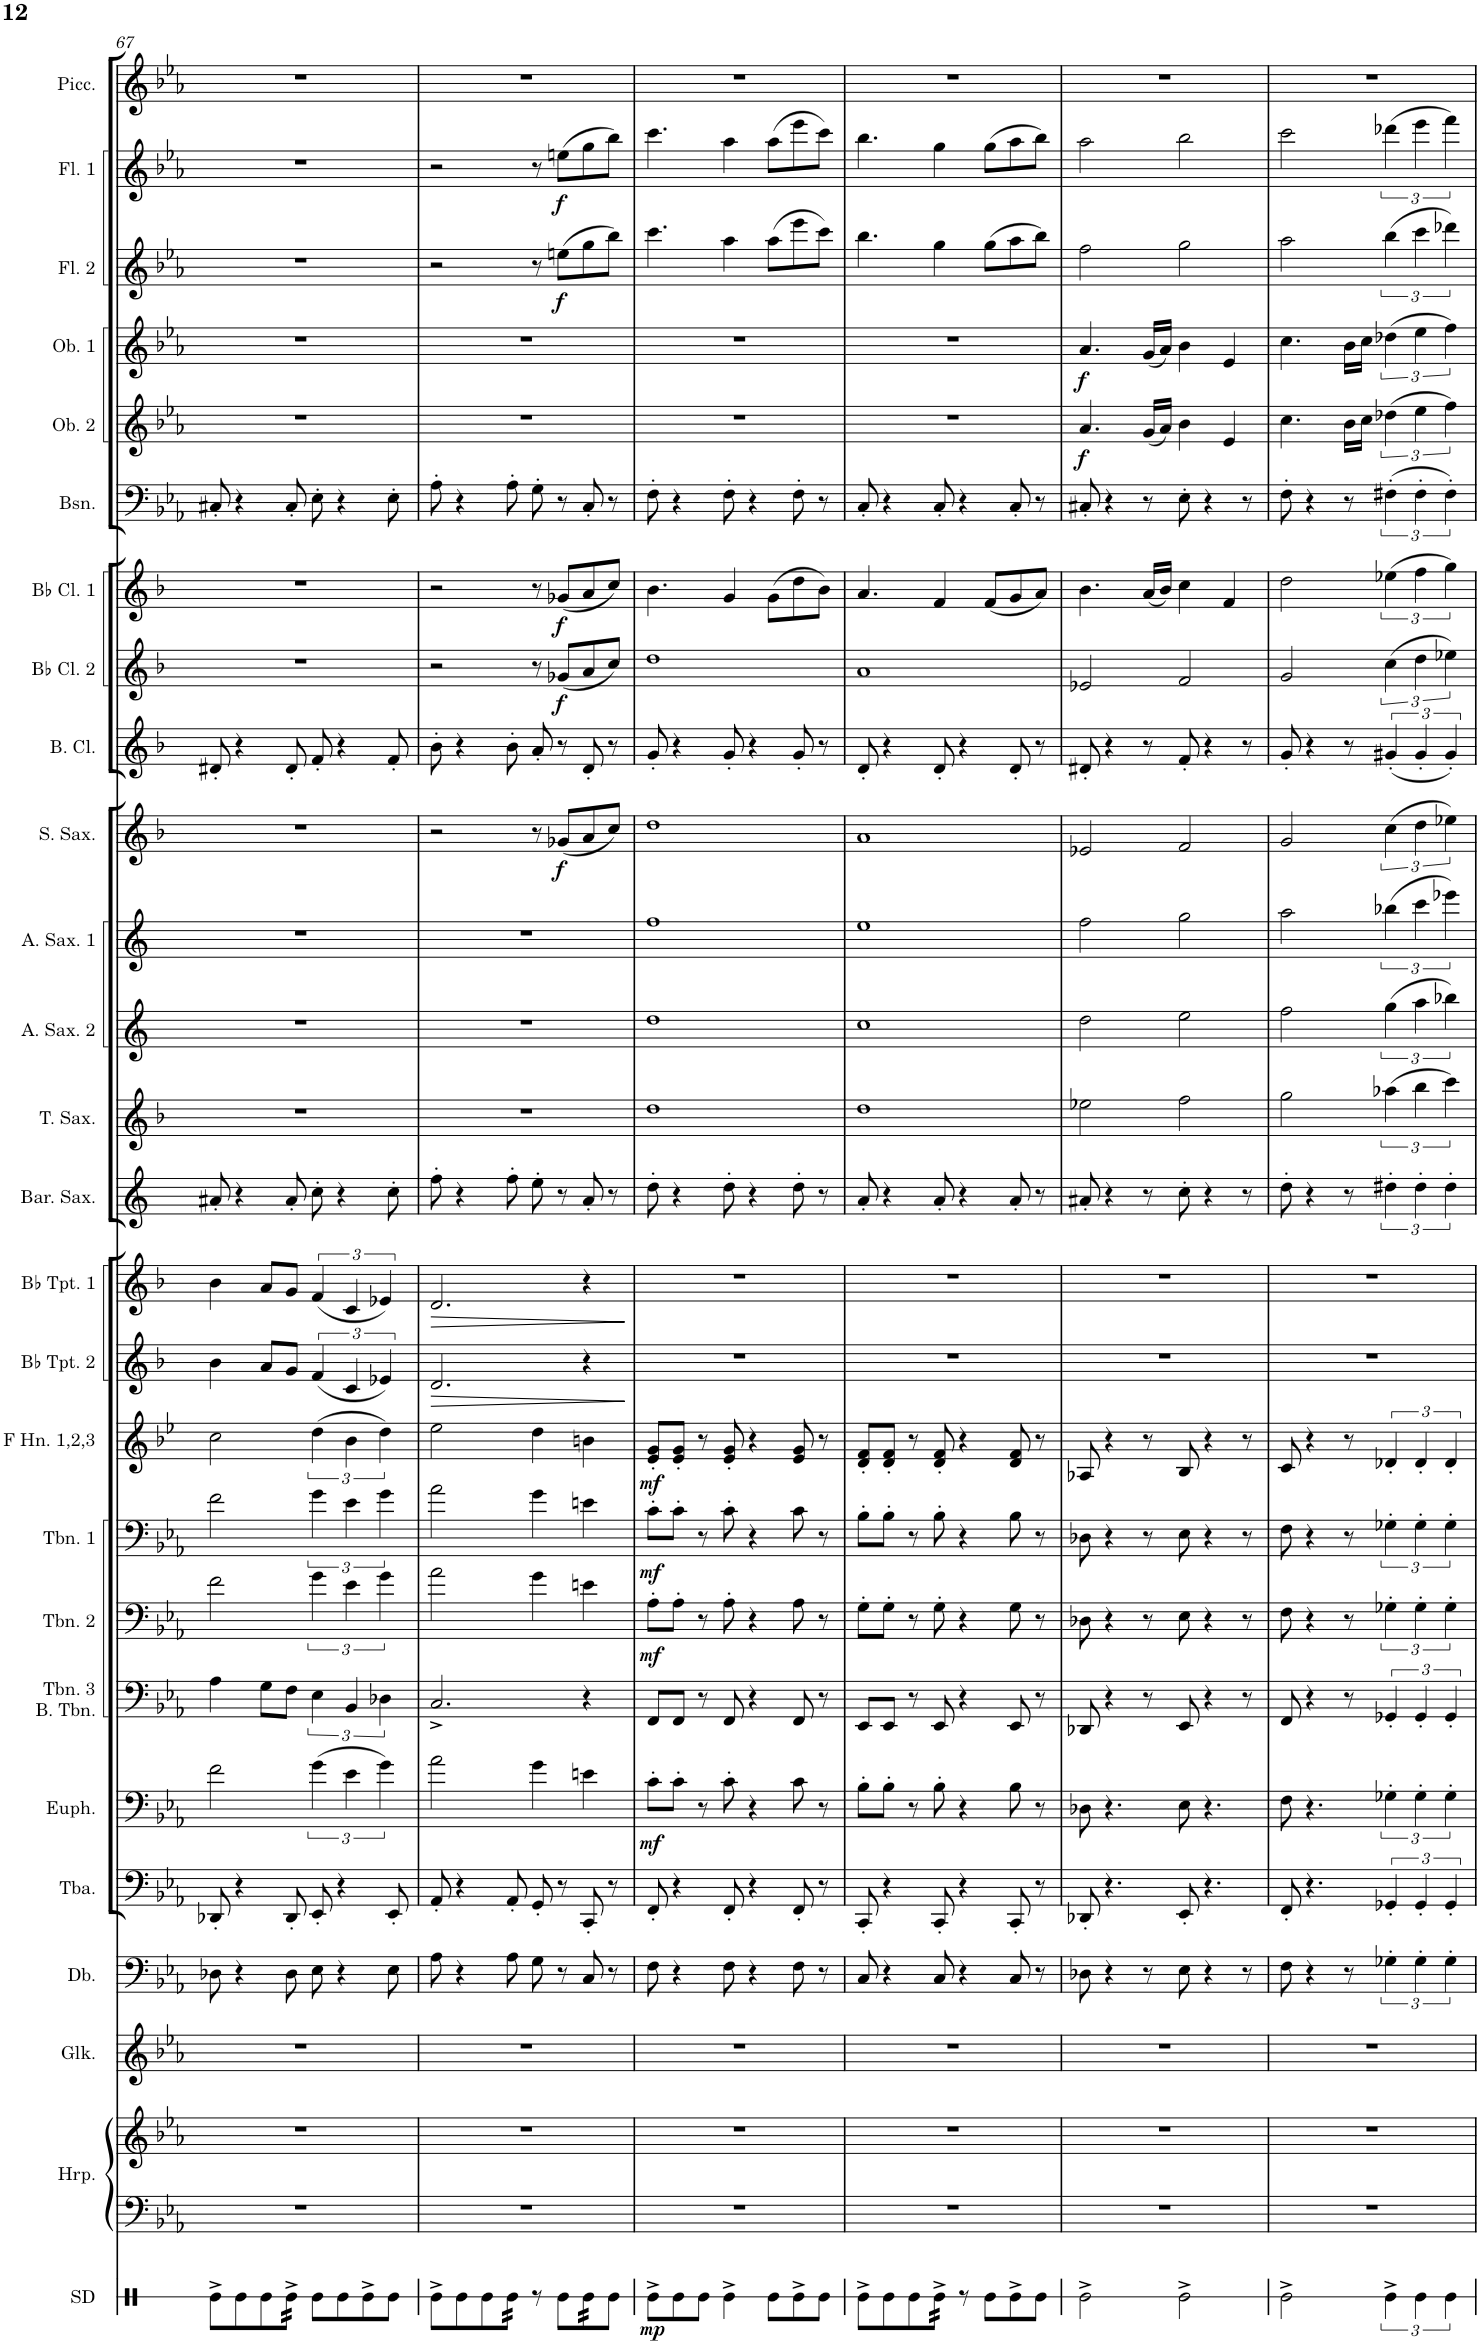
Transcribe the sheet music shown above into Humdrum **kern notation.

**kern	**dynam	**kern	**kern	**kern	**kern	**kern	**kern	**dynam	**kern	**kern	**dynam	**kern	**dynam	**kern	**dynam	**kern	**dynam	**kern	**dynam	**kern	**kern	**kern	**kern	**kern	**dynam	**kern	**kern	**dynam	**kern	**dynam	**kern	**kern	**dynam	**kern	**dynam	**kern	**dynam	**kern	**dynam	**kern
*part26	*part26	*part25	*part25	*part24	*part23	*part22	*part21	*part21	*part20	*part19	*part19	*part18	*part18	*part17	*part17	*part16	*part16	*part15	*part15	*part14	*part13	*part12	*part11	*part10	*part10	*part9	*part8	*part8	*part7	*part7	*part6	*part5	*part5	*part4	*part4	*part3	*part3	*part2	*part2	*part1
*staff27	*staff27	*staff26	*staff25	*staff24	*staff23	*staff22	*staff21	*staff21	*staff20	*staff19	*staff19	*staff18	*staff18	*staff17	*staff17	*staff16	*staff16	*staff15	*staff15	*staff14	*staff13	*staff12	*staff11	*staff10	*staff10	*staff9	*staff8	*staff8	*staff7	*staff7	*staff6	*staff5	*staff5	*staff4	*staff4	*staff3	*staff3	*staff2	*staff2	*staff1
*I"Snare Drum	*	*I"Harp	*	*I"Glockenspiel	*I"Double Bass	*I"Tuba	*I"Euphonium	*	*I"Trombone 3 &amp; Bass Trombone	*I"Trombone 2	*	*I"Trombone 1	*	*I"F Horn 1,2,3	*	*I"Bb Trumpet 2	*	*I"Bb Trumpet 1	*	*I"Baritone Saxophone	*I"Tenor Saxophone	*I"Alto Saxophone 2	*I"Alto Saxophone 1	*I"Soprano Saxophone	*	*I"Bass Clarinet	*I"Bb Clarinet 2	*	*I"Bb Clarinet 1	*	*I"Bassoon	*I"Oboe 2	*	*I"Oboe 1	*	*I"Flute 2	*	*I"Flute 1	*	*I"Piccolo
*I'SD	*	*I'Hrp.	*	*I'Glk.	*I'Db.	*I'Tba.	*I'Euph.	*	*I'Tbn. 3 B. Tbn.	*I'Tbn. 2	*	*I'Tbn. 1	*	*I'F Hn. 1,2,3	*	*I'Bb Tpt. 2	*	*I'Bb Tpt. 1	*	*I'Bar. Sax.	*I'T. Sax.	*I'A. Sax. 2	*I'A. Sax. 1	*I'S. Sax.	*	*I'B. Cl.	*I'Bb Cl. 2	*	*I'Bb Cl. 1	*	*I'Bsn.	*I'Ob. 2	*	*I'Ob. 1	*	*I'Fl. 2	*	*I'Fl. 1	*	*I'Picc.
!!LO:PB:g=z
*clefX	*	*clefF4	*clefG2	*clefG2	*clefF4	*clefF4	*clefF4	*	*clefF4	*clefF4	*	*clefF4	*	*clefG2	*	*clefG2	*	*clefG2	*	*clefG2	*clefG2	*clefG2	*clefG2	*clefG2	*	*clefG2	*clefG2	*	*clefG2	*	*clefF4	*clefG2	*	*clefG2	*	*clefG2	*	*clefG2	*	*clefG2
*	*	*	*	*Trd-14c-24	*Trd7c12	*	*	*	*	*	*	*	*	*Trd4c7	*	*Trd1c2	*	*Trd1c2	*	*Trd12c21	*Trd8c14	*Trd5c9	*Trd5c9	*Trd1c2	*	*Trd8c14	*Trd1c2	*	*Trd1c2	*	*	*	*	*	*	*	*	*	*	*Trd-7c-12
*k[]	*	*k[b-e-a-]	*k[b-e-a-]	*k[b-e-a-]	*k[b-e-a-]	*k[b-e-a-]	*k[b-e-a-]	*	*k[b-e-a-]	*k[b-e-a-]	*	*k[b-e-a-]	*	*k[b-e-]	*	*k[b-]	*	*k[b-]	*	*k[]	*k[b-]	*k[]	*k[]	*k[b-]	*	*k[b-]	*k[b-]	*	*k[b-]	*	*k[b-e-a-]	*k[b-e-a-]	*	*k[b-e-a-]	*	*k[b-e-a-]	*	*k[b-e-a-]	*	*k[b-e-a-]
*M4/4	*	*M4/4	*M4/4	*M4/4	*M4/4	*M4/4	*M4/4	*	*M4/4	*M4/4	*	*M4/4	*	*M4/4	*	*M4/4	*	*M4/4	*	*M4/4	*M4/4	*M4/4	*M4/4	*M4/4	*	*M4/4	*M4/4	*	*M4/4	*	*M4/4	*M4/4	*	*M4/4	*	*M4/4	*	*M4/4	*	*M4/4
=67	=67	=67	=67	=67	=67	=67	=67	=67	=67	=67	=67	=67	=67	=67	=67	=67	=67	=67	=67	=67	=67	=67	=67	=67	=67	=67	=67	=67	=67	=67	=67	=67	=67	=67	=67	=67	=67	=67	=67	=67
8Re^\L	.	1r	1r	1r	8D-X\	8DD-X'/	2f\	.	4A-\	2f\	.	2f\	.	2cc\	.	4b-\	.	4b-\	.	8a#X'/	1r	1r	1r	1r	.	8d#X'/	1r	.	1r	.	8C#X'/	1r	.	1r	.	1r	.	1r	.	1r
8Re\	.	.	.	.	4r	4r	.	.	.	.	.	.	.	.	.	.	.	.	.	4r	.	.	.	.	.	4r	.	.	.	.	4r	.	.	.	.	.	.	.	.	.
8Re\	.	.	.	.	.	.	.	.	8G\L	.	.	.	.	.	.	8a/L	.	8a/L	.	.	.	.	.	.	.	.	.	.	.	.	.	.	.	.	.	.	.	.	.	.
*tremolo	*	*	*	*	*	*	*	*	*	*	*	*	*	*	*	*	*	*	*	*	*	*	*	*	*	*	*	*	*	*	*	*	*	*	*	*	*	*	*	*
32Re^\	.	.	.	.	8D-\	8DD-'/	.	.	8F\J	.	.	.	.	.	.	8g/J	.	8g/J	.	8a#'/	.	.	.	.	.	8d#'/	.	.	.	.	8C#'/	.	.	.	.	.	.	.	.	.
32Re^\	.	.	.	.	.	.	.	.	.	.	.	.	.	.	.	.	.	.	.	.	.	.	.	.	.	.	.	.	.	.	.	.	.	.	.	.	.	.	.	.
32Re^\	.	.	.	.	.	.	.	.	.	.	.	.	.	.	.	.	.	.	.	.	.	.	.	.	.	.	.	.	.	.	.	.	.	.	.	.	.	.	.	.
32Re^\JJJ	.	.	.	.	.	.	.	.	.	.	.	.	.	.	.	.	.	.	.	.	.	.	.	.	.	.	.	.	.	.	.	.	.	.	.	.	.	.	.	.
*Xtremolo	*	*	*	*	*	*	*	*	*	*	*	*	*	*	*	*	*	*	*	*	*	*	*	*	*	*	*	*	*	*	*	*	*	*	*	*	*	*	*	*
8Re\L	.	.	.	.	8E-\	8EE-'/	(6g\	.	6E-\	6g\	.	6g\	.	(6dd\	.	(6f/	.	(6f/	.	8cc'\	.	.	.	.	.	8f'/	.	.	.	.	8E-'\	.	.	.	.	.	.	.	.	.
8Re\	.	.	.	.	4r	4r	.	.	.	.	.	.	.	.	.	.	.	.	.	4r	.	.	.	.	.	4r	.	.	.	.	4r	.	.	.	.	.	.	.	.	.
.	.	.	.	.	.	.	6e-\	.	6BB-/	6e-\	.	6e-\	.	6b-\	.	6c/	.	6c/	.	.	.	.	.	.	.	.	.	.	.	.	.	.	.	.	.	.	.	.	.	.
8Re^\	.	.	.	.	.	.	.	.	.	.	.	.	.	.	.	.	.	.	.	.	.	.	.	.	.	.	.	.	.	.	.	.	.	.	.	.	.	.	.	.
.	.	.	.	.	.	.	6g\)	.	6D-X\	6g\	.	6g\	.	6dd\)	.	6e-X/)	.	6e-X/)	.	.	.	.	.	.	.	.	.	.	.	.	.	.	.	.	.	.	.	.	.	.
8Re\J	.	.	.	.	8E-\	8EE-'/	.	.	.	.	.	.	.	.	.	.	.	.	.	8cc'\	.	.	.	.	.	8f'/	.	.	.	.	8E-'\	.	.	.	.	.	.	.	.	.
=68	=68	=68	=68	=68	=68	=68	=68	=68	=68	=68	=68	=68	=68	=68	=68	=68	=68	=68	=68	=68	=68	=68	=68	=68	=68	=68	=68	=68	=68	=68	=68	=68	=68	=68	=68	=68	=68	=68	=68	=68
!	!	!	!	!	!	!	!	!	!	!	!	!	!	!	!	!	!LO:HP:b	!	!LO:HP:b	!	!	!	!	!	!	!	!	!	!	!	!	!	!	!	!	!	!	!	!	!
8Re^\L	.	1r	1r	1r	8A-\	8AA-'/	2a-\	.	2.C^/	2a-\	.	2a-\	.	2ee-\	.	2.d/	>	2.d/	>	8ff'\	1r	1r	1r	2r	.	8b-'\	2r	.	2r	.	8A-'\	1r	.	1r	.	2r	.	2r	.	1r
8Re\	.	.	.	.	4r	4r	.	.	.	.	.	.	.	.	.	.	.	.	.	4r	.	.	.	.	.	4r	.	.	.	.	4r	.	.	.	.	.	.	.	.	.
8Re\	.	.	.	.	.	.	.	.	.	.	.	.	.	.	.	.	.	.	.	.	.	.	.	.	.	.	.	.	.	.	.	.	.	.	.	.	.	.	.	.
*tremolo	*	*	*	*	*	*	*	*	*	*	*	*	*	*	*	*	*	*	*	*	*	*	*	*	*	*	*	*	*	*	*	*	*	*	*	*	*	*	*	*
32Re\	.	.	.	.	8A-\	8AA-'/	.	.	.	.	.	.	.	.	.	.	.	.	.	8ff'\	.	.	.	.	.	8b-'\	.	.	.	.	8A-'\	.	.	.	.	.	.	.	.	.
32Re\	.	.	.	.	.	.	.	.	.	.	.	.	.	.	.	.	.	.	.	.	.	.	.	.	.	.	.	.	.	.	.	.	.	.	.	.	.	.	.	.
32Re\	.	.	.	.	.	.	.	.	.	.	.	.	.	.	.	.	.	.	.	.	.	.	.	.	.	.	.	.	.	.	.	.	.	.	.	.	.	.	.	.
32Re\JJJ	.	.	.	.	.	.	.	.	.	.	.	.	.	.	.	.	.	.	.	.	.	.	.	.	.	.	.	.	.	.	.	.	.	.	.	.	.	.	.	.
*Xtremolo	*	*	*	*	*	*	*	*	*	*	*	*	*	*	*	*	*	*	*	*	*	*	*	*	*	*	*	*	*	*	*	*	*	*	*	*	*	*	*	*
8r	.	.	.	.	8G\	8GG'/	4g\	.	.	4g\	.	4g\	.	4dd\	.	.	.	.	.	8ee'\	.	.	.	8r	.	8a'/	8r	.	8r	.	8G'\	.	.	.	.	8r	.	8r	.	.
!	!	!	!	!	!	!	!	!	!	!	!	!	!	!	!	!	!	!	!	!	!	!	!	!	!LO:DY:b	!	!	!LO:DY:b	!	!LO:DY:b	!	!	!	!	!	!	!LO:DY:b	!	!LO:DY:b	!
8Re\L	.	.	.	.	8r	8r	.	.	.	.	.	.	.	.	.	.	.	.	.	8r	.	.	.	(8g-X/L	f	8r	(8g-X/L	f	(8g-X/L	f	8r	.	.	.	.	(8een\L	f	(8een\L	f	.
*tremolo	*	*	*	*	*	*	*	*	*	*	*	*	*	*	*	*	*	*	*	*	*	*	*	*	*	*	*	*	*	*	*	*	*	*	*	*	*	*	*	*
32Re\	.	.	.	.	8C/	8CC'/	4en\	.	4r	4en\	.	4en\	.	4bn\	.	4r	.	4r	.	8a'/	.	.	.	8a/	.	8d'/	8a/	.	8a/	.	8C'/	.	.	.	.	8gg\	.	8gg\	.	.
32Re\	.	.	.	.	.	.	.	.	.	.	.	.	.	.	.	.	.	.	.	.	.	.	.	.	.	.	.	.	.	.	.	.	.	.	.	.	.	.	.	.
32Re\	.	.	.	.	.	.	.	.	.	.	.	.	.	.	.	.	.	.	.	.	.	.	.	.	.	.	.	.	.	.	.	.	.	.	.	.	.	.	.	.
32Re\	.	.	.	.	.	.	.	.	.	.	.	.	.	.	.	.	.	.	.	.	.	.	.	.	.	.	.	.	.	.	.	.	.	.	.	.	.	.	.	.
*Xtremolo	*	*	*	*	*	*	*	*	*	*	*	*	*	*	*	*	*	*	*	*	*	*	*	*	*	*	*	*	*	*	*	*	*	*	*	*	*	*	*	*
8Re\J	.	.	.	.	8r	8r	.	.	.	.	.	.	.	.	.	.	.	.	.	8r	.	.	.	8cc/J)	.	8r	8cc/J)	.	8cc/J)	.	8r	.	.	.	.	8bb-\J)	.	8bb-\J)	.	.
.	.	.	.	.	.	.	.	.	.	.	.	.	.	.	.	.	]	.	]	.	.	.	.	.	.	.	.	.	.	.	.	.	.	.	.	.	.	.	.	.
=69	=69	=69	=69	=69	=69	=69	=69	=69	=69	=69	=69	=69	=69	=69	=69	=69	=69	=69	=69	=69	=69	=69	=69	=69	=69	=69	=69	=69	=69	=69	=69	=69	=69	=69	=69	=69	=69	=69	=69	=69
!	!LO:DY:b	!	!	!	!	!	!	!LO:DY:b	!	!	!LO:DY:b	!	!LO:DY:b	!	!LO:DY:b	!	!	!	!	!	!	!	!	!	!	!	!	!	!	!	!	!	!	!	!	!	!	!	!	!
8Re^\L	mp	1r	1r	1r	8F\	8FF'/	8c'\L	mf	8FF/L	8A-'\L	mf	8c'\L	mf	8e-/' 8g/'L	mf	1r	.	1r	.	8dd'\	1dd	1dd	1ff	1dd	.	8g'/	1dd	.	4.b-\	.	8F'\	1r	.	1r	.	4.ccc\	.	4.ccc\	.	1r
8Re\	.	.	.	.	4r	4r	8c'\J	.	8FF/J	8A-'\J	.	8c'\J	.	8e-/' 8g/'J	.	.	.	.	.	4r	.	.	.	.	.	4r	.	.	.	.	4r	.	.	.	.	.	.	.	.	.
8Re\J	.	.	.	.	.	.	8r	.	8r	8r	.	8r	.	8r	.	.	.	.	.	.	.	.	.	.	.	.	.	.	.	.	.	.	.	.	.	.	.	.	.	.
4Re^\	.	.	.	.	8F\	8FF'/	8c'\	.	8FF/	8A-'\	.	8c'\	.	8e-/' 8g/'	.	.	.	.	.	8dd'\	.	.	.	.	.	8g'/	.	.	4g/	.	8F'\	.	.	.	.	4aa-\	.	4aa-\	.	.
.	.	.	.	.	4r	4r	4r	.	4r	4r	.	4r	.	4r	.	.	.	.	.	4r	.	.	.	.	.	4r	.	.	.	.	4r	.	.	.	.	.	.	.	.	.
8Re\L	.	.	.	.	.	.	.	.	.	.	.	.	.	.	.	.	.	.	.	.	.	.	.	.	.	.	.	.	(8g\L	.	.	.	.	.	.	(8aa-\L	.	(8aa-\L	.	.
8Re^\	.	.	.	.	8F\	8FF'/	8c\	.	8FF/	8A-\	.	8c\	.	8e-/ 8g/	.	.	.	.	.	8dd'\	.	.	.	.	.	8g'/	.	.	8dd\	.	8F'\	.	.	.	.	8eee-\	.	8eee-\	.	.
8Re\J	.	.	.	.	8r	8r	8r	.	8r	8r	.	8r	.	8r	.	.	.	.	.	8r	.	.	.	.	.	8r	.	.	8b-\J)	.	8r	.	.	.	.	8ccc\J)	.	8ccc\J)	.	.
=70	=70	=70	=70	=70	=70	=70	=70	=70	=70	=70	=70	=70	=70	=70	=70	=70	=70	=70	=70	=70	=70	=70	=70	=70	=70	=70	=70	=70	=70	=70	=70	=70	=70	=70	=70	=70	=70	=70	=70	=70
8Re^\L	.	1r	1r	1r	8C/	8CC'/	8B-'\L	.	8EE-/L	8G'\L	.	8B-'\L	.	8d/' 8f/'L	.	1r	.	1r	.	8a'/	1dd	1cc	1ee	1a	.	8d'/	1a	.	4.a/	.	8C'/	1r	.	1r	.	4.bb-\	.	4.bb-\	.	1r
8Re\	.	.	.	.	4r	4r	8B-'\J	.	8EE-/J	8G'\J	.	8B-'\J	.	8d/' 8f/'J	.	.	.	.	.	4r	.	.	.	.	.	4r	.	.	.	.	4r	.	.	.	.	.	.	.	.	.
8Re\	.	.	.	.	.	.	8r	.	8r	8r	.	8r	.	8r	.	.	.	.	.	.	.	.	.	.	.	.	.	.	.	.	.	.	.	.	.	.	.	.	.	.
*tremolo	*	*	*	*	*	*	*	*	*	*	*	*	*	*	*	*	*	*	*	*	*	*	*	*	*	*	*	*	*	*	*	*	*	*	*	*	*	*	*	*
32Re^\	.	.	.	.	8C/	8CC'/	8B-'\	.	8EE-/	8G'\	.	8B-'\	.	8d/' 8f/'	.	.	.	.	.	8a'/	.	.	.	.	.	8d'/	.	.	4f/	.	8C'/	.	.	.	.	4gg\	.	4gg\	.	.
32Re^\	.	.	.	.	.	.	.	.	.	.	.	.	.	.	.	.	.	.	.	.	.	.	.	.	.	.	.	.	.	.	.	.	.	.	.	.	.	.	.	.
32Re^\	.	.	.	.	.	.	.	.	.	.	.	.	.	.	.	.	.	.	.	.	.	.	.	.	.	.	.	.	.	.	.	.	.	.	.	.	.	.	.	.
32Re^\JJJ	.	.	.	.	.	.	.	.	.	.	.	.	.	.	.	.	.	.	.	.	.	.	.	.	.	.	.	.	.	.	.	.	.	.	.	.	.	.	.	.
*Xtremolo	*	*	*	*	*	*	*	*	*	*	*	*	*	*	*	*	*	*	*	*	*	*	*	*	*	*	*	*	*	*	*	*	*	*	*	*	*	*	*	*
8r	.	.	.	.	4r	4r	4r	.	4r	4r	.	4r	.	4r	.	.	.	.	.	4r	.	.	.	.	.	4r	.	.	.	.	4r	.	.	.	.	.	.	.	.	.
8Re\L	.	.	.	.	.	.	.	.	.	.	.	.	.	.	.	.	.	.	.	.	.	.	.	.	.	.	.	.	(8f/L	.	.	.	.	.	.	(8gg\L	.	(8gg\L	.	.
8Re^\	.	.	.	.	8C/	8CC'/	8B-\	.	8EE-/	8G\	.	8B-\	.	8d/ 8f/	.	.	.	.	.	8a'/	.	.	.	.	.	8d'/	.	.	8g/	.	8C'/	.	.	.	.	8aa-\	.	8aa-\	.	.
8Re\J	.	.	.	.	8r	8r	8r	.	8r	8r	.	8r	.	8r	.	.	.	.	.	8r	.	.	.	.	.	8r	.	.	8a/J)	.	8r	.	.	.	.	8bb-\J)	.	8bb-\J)	.	.
=71	=71	=71	=71	=71	=71	=71	=71	=71	=71	=71	=71	=71	=71	=71	=71	=71	=71	=71	=71	=71	=71	=71	=71	=71	=71	=71	=71	=71	=71	=71	=71	=71	=71	=71	=71	=71	=71	=71	=71	=71
!	!	!	!	!	!	!	!	!	!	!	!	!	!	!	!	!	!	!	!	!	!	!	!	!	!	!	!	!	!	!	!	!	!LO:DY:b	!	!LO:DY:b	!	!	!	!	!
2Re^\	.	1r	1r	1r	8D-X\	8DD-X'/	8D-X\	.	8DD-X/	8D-X\	.	8D-X\	.	8A-X/	.	1r	.	1r	.	8a#X'/	2ee-X\	2dd\	2ff\	2e-X/	.	8d#X'/	2e-X/	.	4.b-\	.	8C#X'/	4.a-/	f	4.a-/	f	2ff\	.	2aa-\	.	1r
.	.	.	.	.	4r	4.r	4.r	.	4r	4r	.	4r	.	4r	.	.	.	.	.	4r	.	.	.	.	.	4r	.	.	.	.	4r	.	.	.	.	.	.	.	.	.
.	.	.	.	.	8r	.	.	.	8r	8r	.	8r	.	8r	.	.	.	.	.	8r	.	.	.	.	.	8r	.	.	(16a/LL	.	8r	(16g/LL	.	(16g/LL	.	.	.	.	.	.
.	.	.	.	.	.	.	.	.	.	.	.	.	.	.	.	.	.	.	.	.	.	.	.	.	.	.	.	.	16b-/JJ)	.	.	16a-/JJ)	.	16a-/JJ)	.	.	.	.	.	.
2Re^\	.	.	.	.	8E-\	8EE-'/	8E-\	.	8EE-/	8E-\	.	8E-\	.	8B-/	.	.	.	.	.	8cc'\	2ff\	2ee\	2gg\	2f/	.	8f'/	2f/	.	4cc\	.	8E-'\	4b-\	.	4b-\	.	2gg\	.	2bb-\	.	.
.	.	.	.	.	4r	4.r	4.r	.	4r	4r	.	4r	.	4r	.	.	.	.	.	4r	.	.	.	.	.	4r	.	.	.	.	4r	.	.	.	.	.	.	.	.	.
.	.	.	.	.	.	.	.	.	.	.	.	.	.	.	.	.	.	.	.	.	.	.	.	.	.	.	.	.	4f/	.	.	4e-/	.	4e-/	.	.	.	.	.	.
.	.	.	.	.	8r	.	.	.	8r	8r	.	8r	.	8r	.	.	.	.	.	8r	.	.	.	.	.	8r	.	.	.	.	8r	.	.	.	.	.	.	.	.	.
=72	=72	=72	=72	=72	=72	=72	=72	=72	=72	=72	=72	=72	=72	=72	=72	=72	=72	=72	=72	=72	=72	=72	=72	=72	=72	=72	=72	=72	=72	=72	=72	=72	=72	=72	=72	=72	=72	=72	=72	=72
2Re^\	.	1r	1r	1r	8F\	8FF'/	8F\	.	8FF/	8F\	.	8F\	.	8c/	.	1r	.	1r	.	8dd'\	2gg\	2ff\	2aa\	2g/	.	8g'/	2g/	.	2dd\	.	8F'\	4.cc\	.	4.cc\	.	2aa-\	.	2ccc\	.	1r
.	.	.	.	.	4r	4.r	4.r	.	4r	4r	.	4r	.	4r	.	.	.	.	.	4r	.	.	.	.	.	4r	.	.	.	.	4r	.	.	.	.	.	.	.	.	.
.	.	.	.	.	8r	.	.	.	8r	8r	.	8r	.	8r	.	.	.	.	.	8r	.	.	.	.	.	8r	.	.	.	.	8r	16b-\LL	.	16b-\LL	.	.	.	.	.	.
.	.	.	.	.	.	.	.	.	.	.	.	.	.	.	.	.	.	.	.	.	.	.	.	.	.	.	.	.	.	.	.	16cc\JJ	.	16cc\JJ	.	.	.	.	.	.
6Re^\	.	.	.	.	6G-X'\	6GG-X'/	6G-X'\	.	6GG-X'/	6G-X'\	.	6G-X'\	.	6d-X'/	.	.	.	.	.	6dd#X'\	(6aa-X\	(6gg\	(6bb-X\	(6cc\	.	(6g#X'/	(6cc\	.	(6ee-X\	.	(6F#X'\	(6dd-X\	.	(6dd-X\	.	(6bb-\	.	(6ddd-X\	.	.
6Re\	.	.	.	.	6G-'\	6GG-'/	6G-'\	.	6GG-'/	6G-'\	.	6G-'\	.	6d-'/	.	.	.	.	.	6dd#'\	6bb-\	6aa\	6ccc\	6dd\	.	6g#'/	6dd\	.	6ff\	.	6F#'\	6ee-\	.	6ee-\	.	6ccc\	.	6eee-\	.	.
6Re\	.	.	.	.	6G-'\	6GG-'/	6G-'\	.	6GG-'/	6G-'\	.	6G-'\	.	6d-'/	.	.	.	.	.	6dd#'\	6ccc\)	6bb-X\)	6eee-X\)	6ee-X\)	.	6g#'/)	6ee-X\)	.	6gg\)	.	6F#'\)	6ff\)	.	6ff\)	.	6ddd-X\)	.	6fff\)	.	.
=	=	=	=	=	=	=	=	=	=	=	=	=	=	=	=	=	=	=	=	=	=	=	=	=	=	=	=	=	=	=	=	=	=	=	=	=	=	=	=	=
*-	*-	*-	*-	*-	*-	*-	*-	*-	*-	*-	*-	*-	*-	*-	*-	*-	*-	*-	*-	*-	*-	*-	*-	*-	*-	*-	*-	*-	*-	*-	*-	*-	*-	*-	*-	*-	*-	*-	*-	*-
